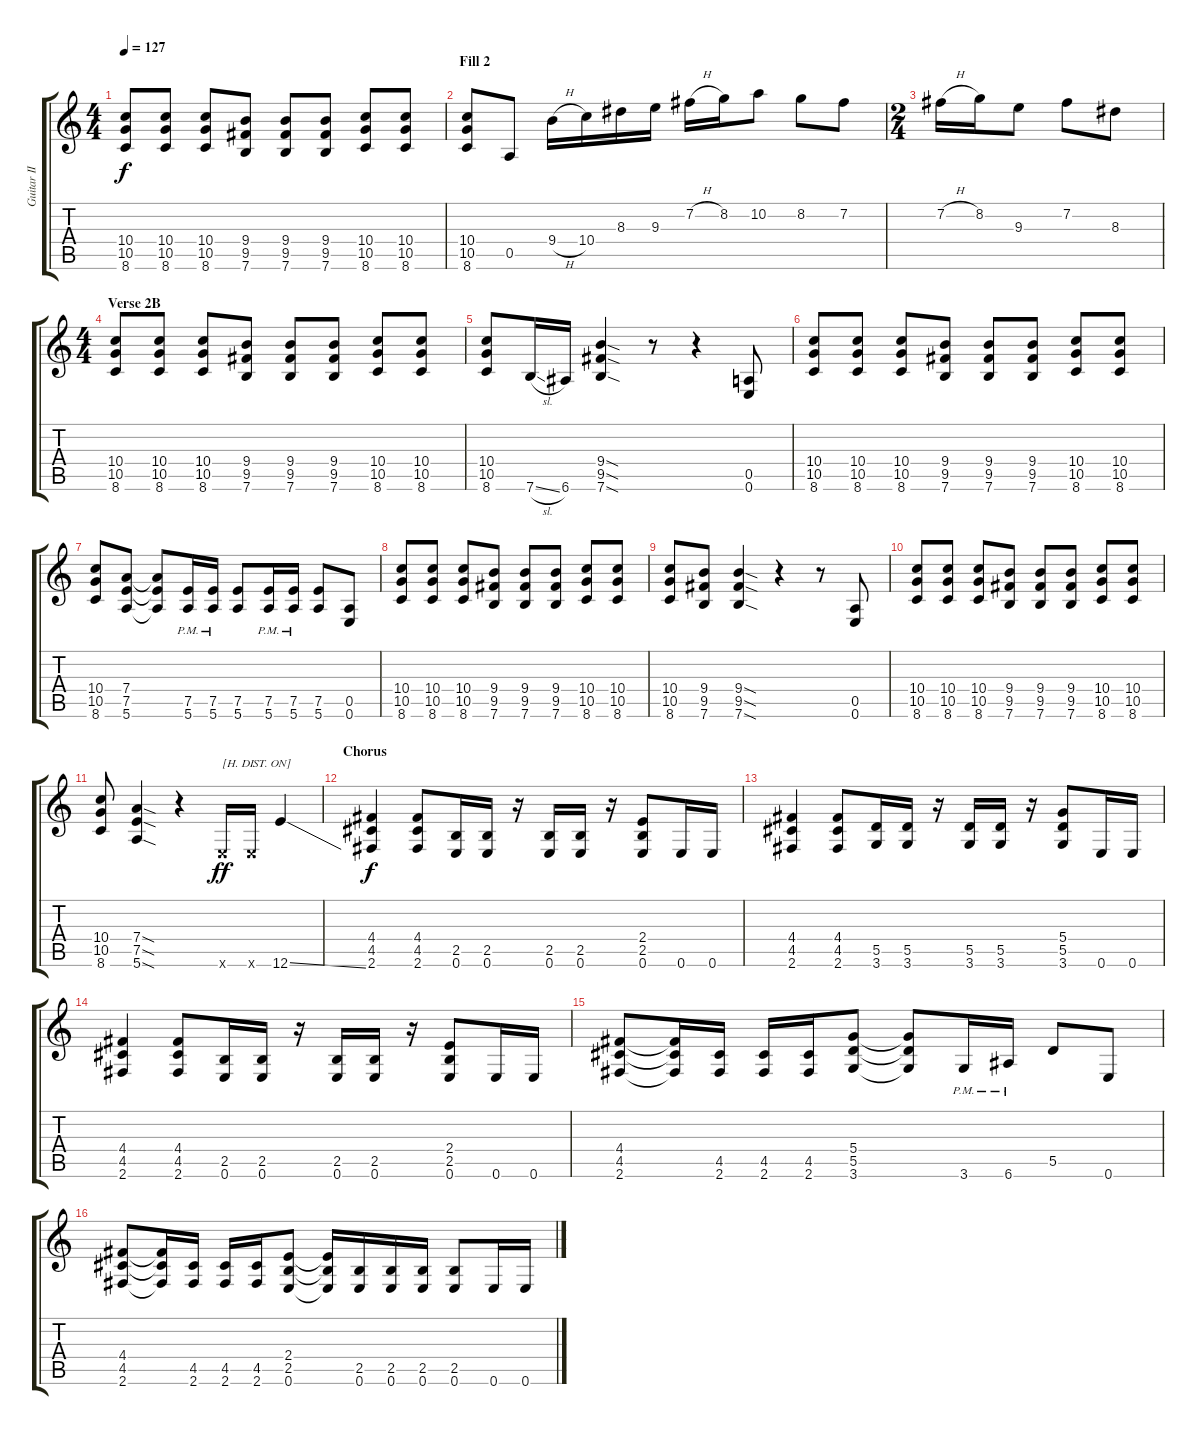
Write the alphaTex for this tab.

\track ("Guitar II" "Guitar II") {instrument distortionguitar}
\staff {score tabs}
\tuning (E4 B3 G3 D3 A2 E2) {hide}
\ts (4 4)
\tempo 127
\clef g2
\ks c
(10.4 10.5 8.6).8{dy f} (10.4 10.5 8.6).8 (10.4 10.5 8.6).8 (9.4 9.5 7.6).8 (9.4 9.5 7.6).8 (9.4 9.5 7.6).8 (10.4 10.5 8.6).8 (10.4 10.5 8.6).8 |
\section ("" "Fill 2")
(10.4 10.5 8.6).8 0.5.8 9.4{h}.16 10.4.16 8.3.16 9.3.16 7.2{h}.16 8.2.16 10.2.8 8.2.8 7.2.8 |
\ts (2 4)
7.2{h}.16 8.2.16 9.3.8 7.2.8 8.3.8 |
\ts (4 4)
\section ("" "Verse 2B")
(10.4 10.5 8.6).8 (10.4 10.5 8.6).8 (10.4 10.5 8.6).8 (9.4 9.5 7.6).8 (9.4 9.5 7.6).8 (9.4 9.5 7.6).8 (10.4 10.5 8.6).8 (10.4 10.5 8.6).8 |
(10.4 10.5 8.6).8 7.6{sl}.16 6.6.16 (9.4{sod} 9.5{sod} 7.6{sod}).4 r.8 r.4 (0.5 0.6).8 |
(10.4 10.5 8.6).8 (10.4 10.5 8.6).8 (10.4 10.5 8.6).8 (9.4 9.5 7.6).8 (9.4 9.5 7.6).8 (9.4 9.5 7.6).8 (10.4 10.5 8.6).8 (10.4 10.5 8.6).8 |
(10.4 10.5 8.6).8 (7.4 7.5 5.6).8 (7.4{t} 7.5{t} 5.6{t}).8 (7.5{pm} 5.6{pm}).16 (7.5{pm} 5.6{pm}).16 (7.5 5.6).8 (7.5{pm} 5.6{pm}).16 (7.5{pm} 5.6{pm}).16 (7.5 5.6).8 (0.5 0.6).8 |
(10.4 10.5 8.6).8 (10.4 10.5 8.6).8 (10.4 10.5 8.6).8 (9.4 9.5 7.6).8 (9.4 9.5 7.6).8 (9.4 9.5 7.6).8 (10.4 10.5 8.6).8 (10.4 10.5 8.6).8 |
(10.4 10.5 8.6).8 (9.4 9.5 7.6).8 (9.4{sod} 9.5{sod} 7.6{sod}).4 r.4 r.8 (0.5 0.6).8 |
(10.4 10.5 8.6).8 (10.4 10.5 8.6).8 (10.4 10.5 8.6).8 (9.4 9.5 7.6).8 (9.4 9.5 7.6).8 (9.4 9.5 7.6).8 (10.4 10.5 8.6).8 (10.4 10.5 8.6).8 |
(10.4 10.5 8.6).8 (7.4{sod} 7.5{sod} 5.6{sod}).4 r.4 0.6{x}.16{txt "[H. DIST. ON]" dy ff} 0.6{x}.16 12.6{ss}.4 |
\section ("" "Chorus")
(4.4 4.5 2.6).4{dy f} (4.4 4.5 2.6).8 (2.5 0.6).16 (2.5 0.6).16 r.16 (2.5 0.6).16 (2.5 0.6).16 r.16 (2.4 2.5 0.6).8 0.6.16 0.6.16 |
(4.4 4.5 2.6).4 (4.4 4.5 2.6).8 (5.5 3.6).16 (5.5 3.6).16 r.16 (5.5 3.6).16 (5.5 3.6).16 r.16 (5.4 5.5 3.6).8 0.6.16 0.6.16 |
(4.4 4.5 2.6).4 (4.4 4.5 2.6).8 (2.5 0.6).16 (2.5 0.6).16 r.16 (2.5 0.6).16 (2.5 0.6).16 r.16 (2.4 2.5 0.6).8 0.6.16 0.6.16 |
(4.4 4.5 2.6).8 (4.4{t} 4.5{t} 2.6{t}).16 (4.5 2.6).16 (4.5 2.6).16 (4.5 2.6).16 (5.4 5.5 3.6).8 (5.4{t} 5.5{t} 3.6{t}).8 3.6{pm}.16 6.6{pm}.16 5.5.8 0.6.8 |
(4.4 4.5 2.6).8 (4.4{t} 4.5{t} 2.6{t}).16 (4.5 2.6).16 (4.5 2.6).16 (4.5 2.6).16 (2.4 2.5 0.6).8 (2.4{t} 2.5{t} 0.6{t}).16 (2.5 0.6).16 (2.5 0.6).16 (2.5 0.6).16 (2.5 0.6).8 0.6.16 0.6.16
